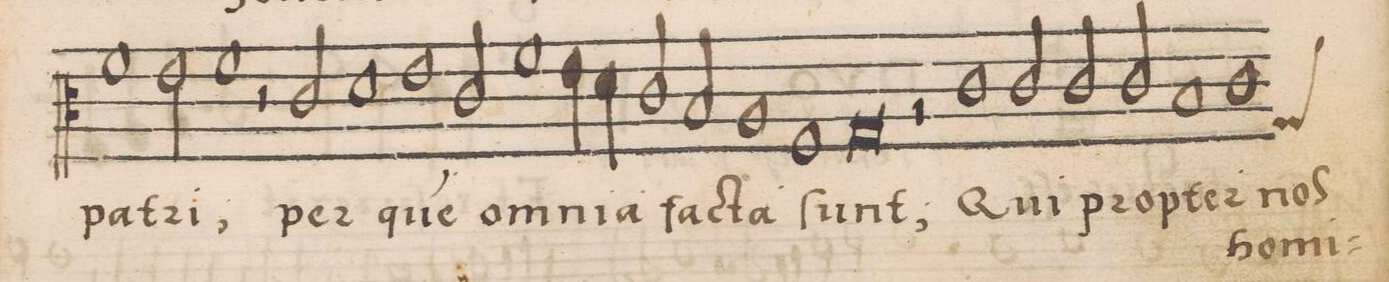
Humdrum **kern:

**kern	**text
*I"TENOR	*
*clefC3	*
*k[b-]	*
*met(C|)	*
*M2/1	*
1f\	pa-
=70-	=70-
2e\	-tri;
1f	.
=71-	=71-
2r	.
2c/	per
1d	.
=72-	=72-
1e	que(m)
2c/	om-
1f\	-ni-
=73-	=73-
4e\	-a
4d\	.
2c/	fac-
2B-/	ta
=74-	=74-
1A	ſunt;
1F	.
=75-	=75-
0G	.
=76-	=76-
2r	.
1c	Qui
2c/	prop-
=77-	=77-
2c/	-ter
2c/	noſ
1B-	ho-
=78-	=78-
*custos:G	*
1c	-mi-
*-	*-
